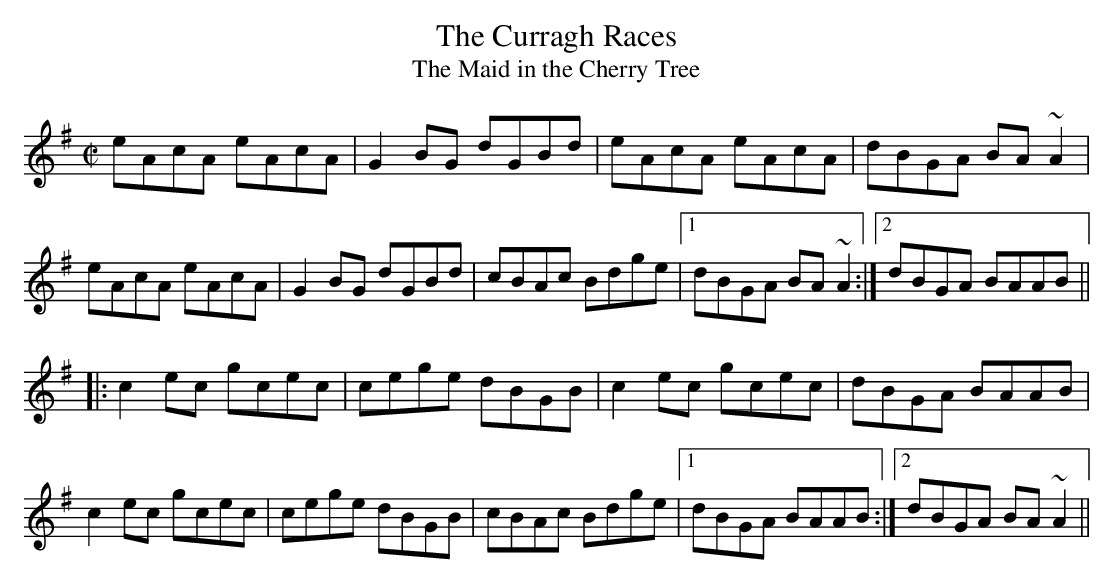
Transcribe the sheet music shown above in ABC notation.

X:1
T:Curragh Races, The
T:Maid in the Cherry Tree, The
M:C|
L:1/8
K:Ador
eAcA eAcA | G2BG dGBd | eAcA eAcA | dBGA BA~A2 |
eAcA eAcA | G2BG dGBd | cBAc Bdge |1 dBGA BA~A2 :|2 dBGA BAAB ||
|: c2ec gcec | cege dBGB | c2ec gcec | dBGA BAAB |
c2ec gcec | cege dBGB | cBAc Bdge |1 dBGA BAAB :|2 dBGA BA~A2 ||
